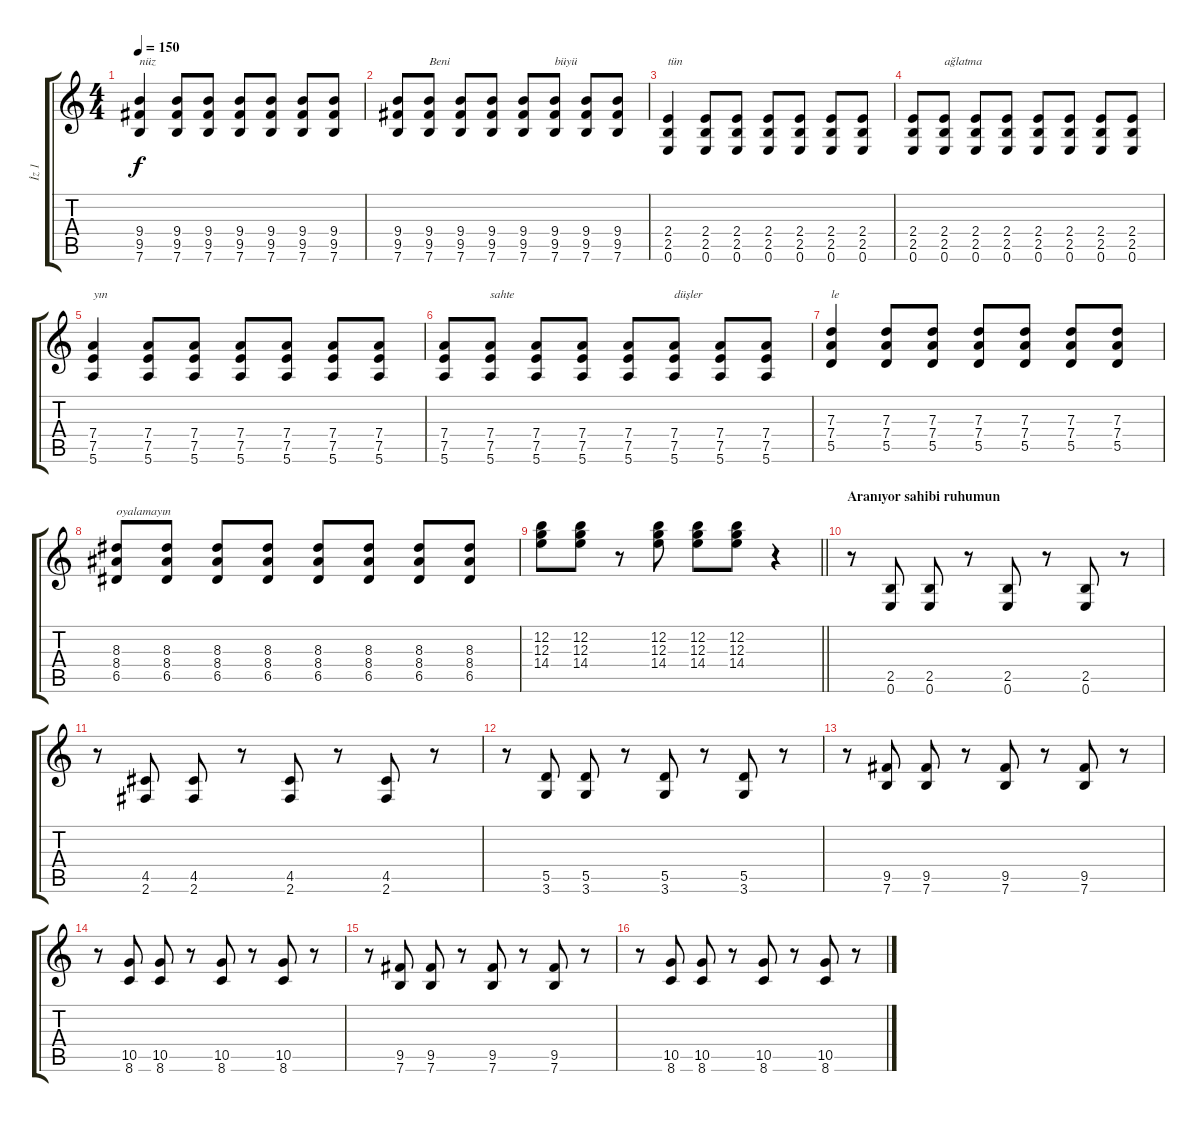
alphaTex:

\track ("İz 1" "İz 1") {instrument overdrivenguitar}
\staff {score tabs}
\tuning (E4 B3 G3 D3 A2 E2) {hide}
\ts (4 4)
\tempo 150
\clef g2
\ks c
(9.4 9.5 7.6).4{txt "nüz" dy f} (9.4 9.5 7.6).8 (9.4 9.5 7.6).8 (9.4 9.5 7.6).8 (9.4 9.5 7.6).8 (9.4 9.5 7.6).8 (9.4 9.5 7.6).8 |
(9.4 9.5 7.6).8 (9.4 9.5 7.6).8{txt "Beni"} (9.4 9.5 7.6).8 (9.4 9.5 7.6).8 (9.4 9.5 7.6).8 (9.4 9.5 7.6).8{txt "büyü"} (9.4 9.5 7.6).8 (9.4 9.5 7.6).8 |
(2.4 2.5 0.6).4{txt "tün"} (2.4 2.5 0.6).8 (2.4 2.5 0.6).8 (2.4 2.5 0.6).8 (2.4 2.5 0.6).8 (2.4 2.5 0.6).8 (2.4 2.5 0.6).8 |
(2.4 2.5 0.6).8 (2.4 2.5 0.6).8{txt "ağlatma"} (2.4 2.5 0.6).8 (2.4 2.5 0.6).8 (2.4 2.5 0.6).8 (2.4 2.5 0.6).8 (2.4 2.5 0.6).8 (2.4 2.5 0.6).8 |
(7.4 7.5 5.6).4{txt "yın"} (7.4 7.5 5.6).8 (7.4 7.5 5.6).8 (7.4 7.5 5.6).8 (7.4 7.5 5.6).8 (7.4 7.5 5.6).8 (7.4 7.5 5.6).8 |
(7.4 7.5 5.6).8 (7.4 7.5 5.6).8{txt "sahte"} (7.4 7.5 5.6).8 (7.4 7.5 5.6).8 (7.4 7.5 5.6).8 (7.4 7.5 5.6).8{txt "düşler"} (7.4 7.5 5.6).8 (7.4 7.5 5.6).8 |
(7.3 7.4 5.5).4{txt "le"} (7.3 7.4 5.5).8 (7.3 7.4 5.5).8 (7.3 7.4 5.5).8 (7.3 7.4 5.5).8 (7.3 7.4 5.5).8 (7.3 7.4 5.5).8 |
(8.3 8.4 6.5).8{txt "oyalamayın"} (8.3 8.4 6.5).8 (8.3 8.4 6.5).8 (8.3 8.4 6.5).8 (8.3 8.4 6.5).8 (8.3 8.4 6.5).8 (8.3 8.4 6.5).8 (8.3 8.4 6.5).8 |
\barLineRight lightlight
(12.2 12.3 14.4).8 (12.2 12.3 14.4).8 r.8 (12.2 12.3 14.4).8 (12.2 12.3 14.4).8 (12.2 12.3 14.4).8 r.4 |
\section ("" "Aranıyor sahibi ruhumun")
r.8 (2.5 0.6).8 (2.5 0.6).8 r.8 (2.5 0.6).8 r.8 (2.5 0.6).8 r.8 |
r.8 (4.5 2.6).8 (4.5 2.6).8 r.8 (4.5 2.6).8 r.8 (4.5 2.6).8 r.8 |
r.8 (5.5 3.6).8 (5.5 3.6).8 r.8 (5.5 3.6).8 r.8 (5.5 3.6).8 r.8 |
r.8 (9.5 7.6).8 (9.5 7.6).8 r.8 (9.5 7.6).8 r.8 (9.5 7.6).8 r.8 |
r.8 (10.5 8.6).8 (10.5 8.6).8 r.8 (10.5 8.6).8 r.8 (10.5 8.6).8 r.8 |
r.8 (9.5 7.6).8 (9.5 7.6).8 r.8 (9.5 7.6).8 r.8 (9.5 7.6).8 r.8 |
r.8 (10.5 8.6).8 (10.5 8.6).8 r.8 (10.5 8.6).8 r.8 (10.5 8.6).8 r.8
